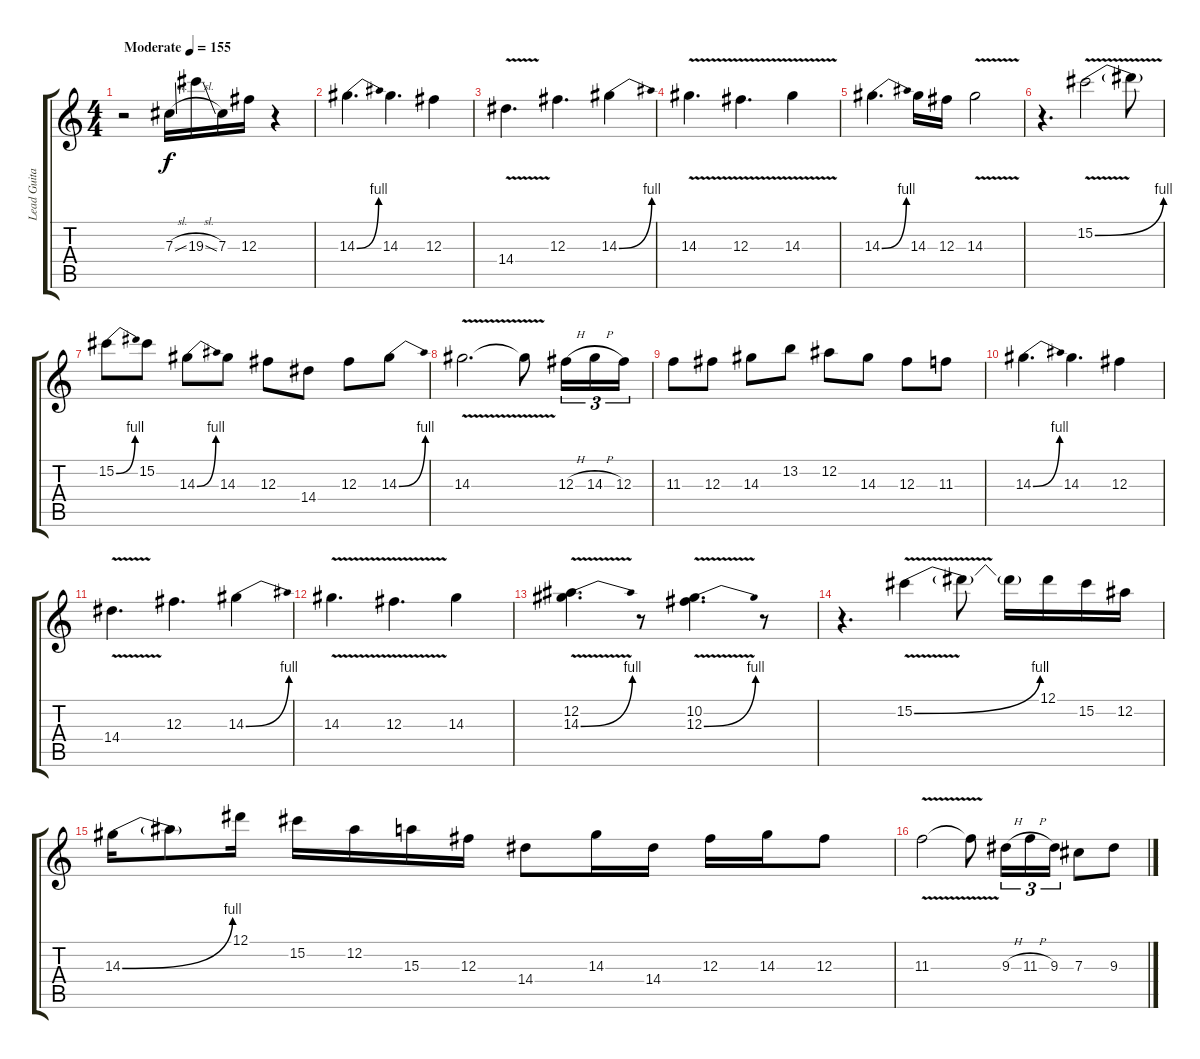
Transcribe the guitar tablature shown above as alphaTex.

\track ("Lead Guitar 1" "Lead Guita") {instrument overdrivenguitar}
\staff {score tabs}
\tuning (Eb4 Bb3 Gb3 Db3 Ab2 Eb2) {hide}
\ts (4 4)
\tempo (155 "Moderate")
\clef g2
\ks c
r.2{dy f instrument overdrivenguitar} 7.3{sl}.16 19.3{sl}.16 7.3.16 12.3.16 r.4 |
14.3{be (bend 0 0 60 4)}.4{d} 14.3.4{d} 12.3.4 |
14.4{v}.4{d} 12.3.4{d} 14.3{be (bend 0 0 60 4)}.4 |
14.3{v}.4{d} 12.3{v}.4{d} 14.3{v}.4 |
14.3{be (bend 0 0 60 4)}.4{d} 14.3.16 12.3.16 14.3{v}.2 |
r.4{d} 15.2{be (bend 0 0 60 4) v}.2 15.2{t}.8 |
15.2{be (bend 0 0 60 4)}.8 15.2.8 14.3{be (bend 0 0 60 4)}.8 14.3.8 12.3.8 14.4.8 12.3.8 14.3{be (bend 0 0 60 4)}.8 |
14.3{v}.2{d} 14.3{t}.8 12.3{h}.16{tu (3 2)} 14.3{h}.16{tu (3 2)} 12.3.16{tu (3 2)} |
11.3.8 12.3.8 14.3.8 13.2.8 12.2.8 14.3.8 12.3.8 11.3.8 |
14.3{be (bend 0 0 60 4)}.4{d} 14.3.4{d} 12.3.4 |
14.4{v}.4{d} 12.3.4{d} 14.3{be (bend 0 0 60 4)}.4 |
14.3{v}.4{d} 12.3{v}.4{d} 14.3.4 |
(12.2 14.3{be (bend 0 0 60 4) v}).4{d} r.8 (10.2 12.3{be (bend 0 0 60 4) v}).4{d} r.8 |
r.4{d} 15.2{be (bend 0 0 60 4) v}.4 15.2{t}.8 15.2{t}.16 12.1.16 15.2.16 12.2.16 |
14.3{be (bend 0 0 60 4)}.16 14.3{t}.8 12.1.16 15.2.16 12.2.16 15.3.16 12.3.16 14.4.8 14.3.16 14.4.16 12.3.16 14.3.16 12.3.8 |
11.3{v}.2 11.3{t}.8 9.3{h}.16{tu (3 2)} 11.3{h}.16{tu (3 2)} 9.3.16{tu (3 2)} 7.3.8 9.3.8
